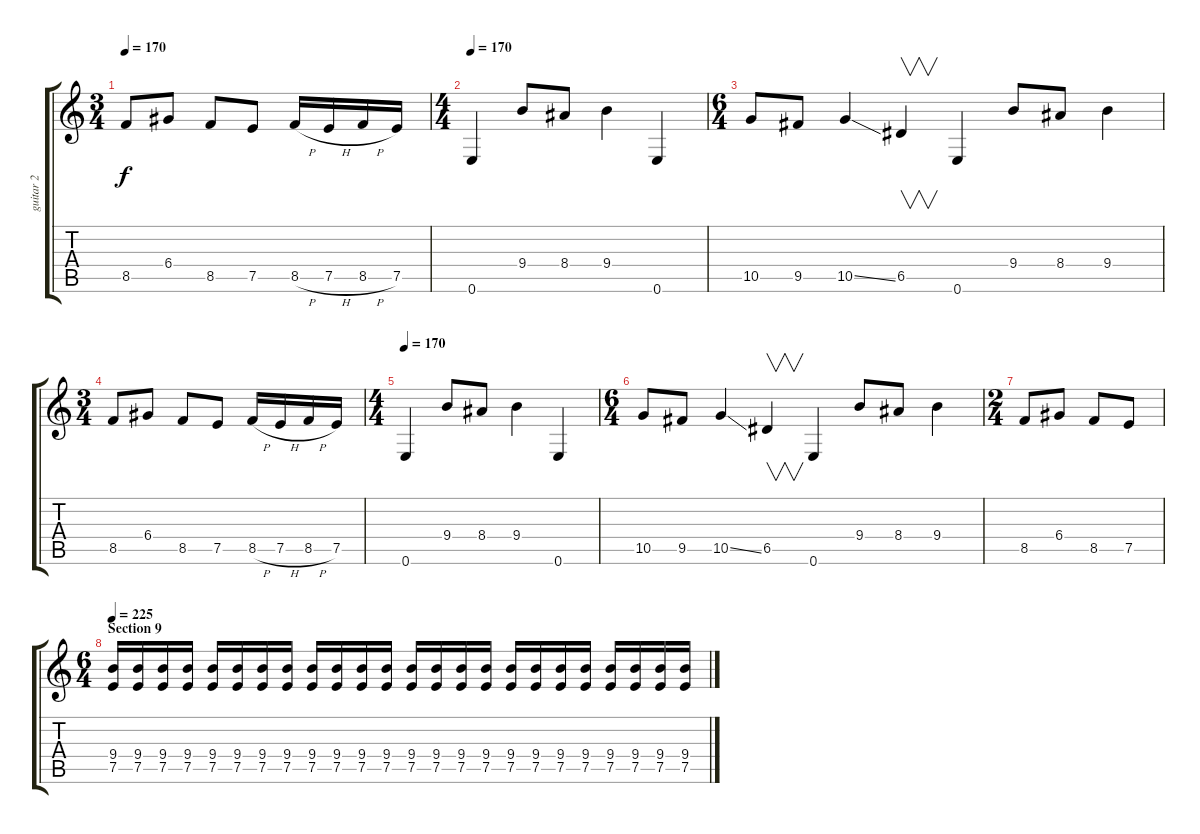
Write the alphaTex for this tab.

\track ("guitar 2" "guitar 2") {instrument distortionguitar}
\staff {score tabs}
\tuning (E4 B3 G3 D3 A2 E2) {hide}
\ts (3 4)
\tempo 170
\clef g2
\ks c
8.5.8{dy f} 6.4.8 8.5.8 7.5.8 8.5{h}.16 7.5{h}.16 8.5{h}.16 7.5.16 |
\ts (4 4)
\tempo 170
0.6.4 9.4.8 8.4.8 9.4.4 0.6.4 |
\ts (6 4)
10.5.8 9.5.8 10.5{ss}.4 6.5.4{v} 0.6.4 9.4.8 8.4.8 9.4.4 |
\ts (3 4)
8.5.8 6.4.8 8.5.8 7.5.8 8.5{h}.16 7.5{h}.16 8.5{h}.16 7.5.16 |
\ts (4 4)
\tempo 170
0.6.4 9.4.8 8.4.8 9.4.4 0.6.4 |
\ts (6 4)
10.5.8 9.5.8 10.5{ss}.4 6.5.4{v} 0.6.4 9.4.8 8.4.8 9.4.4 |
\ts (2 4)
8.5.8 6.4.8 8.5.8 7.5.8 |
\ts (6 4)
\section ("" "Section 9")
\tempo 225
(9.4 7.5).16 (9.4 7.5).16 (9.4 7.5).16 (9.4 7.5).16 (9.4 7.5).16 (9.4 7.5).16 (9.4 7.5).16 (9.4 7.5).16 (9.4 7.5).16 (9.4 7.5).16 (9.4 7.5).16 (9.4 7.5).16 (9.4 7.5).16 (9.4 7.5).16 (9.4 7.5).16 (9.4 7.5).16 (9.4 7.5).16 (9.4 7.5).16 (9.4 7.5).16 (9.4 7.5).16 (9.4 7.5).16 (9.4 7.5).16 (9.4 7.5).16 (9.4 7.5).16
